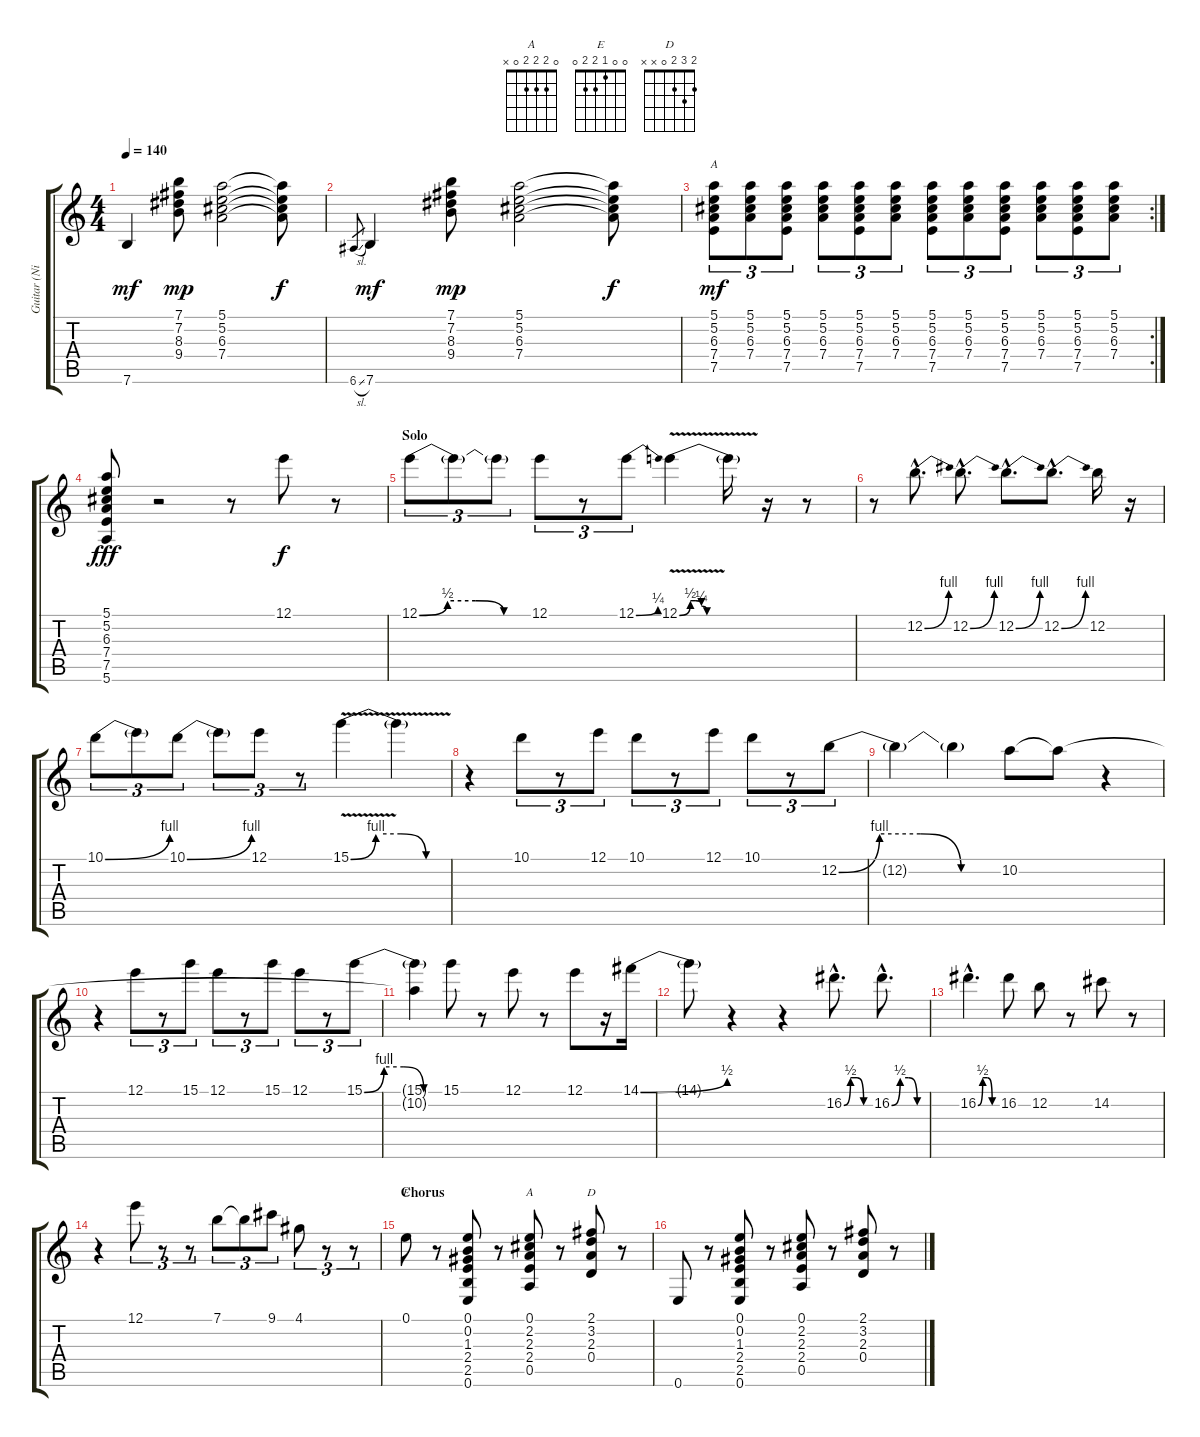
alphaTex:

\track ("Guitar (Nigel Tufnel)" "Guitar (Ni") {instrument overdrivenguitar}
\staff {score tabs}
\tuning (E4 B3 G3 D3 A2 E2) {hide}
\chord ("A" 5 5 6 7 7 5) {firstfret 5 barre 5}
\chord ("E" 0 0 1 2 2 0)
\chord ("A" 0 2 2 2 0 x)
\chord ("D" 2 3 2 0 x x)
\ts (4 4)
\tempo 140
\clef g2
\ks c
7.6.4{dy mf volume 5} (7.1 7.2 8.3 9.4).8{dy mp} (5.1 5.2 6.3 7.4).2 (5.1{t} 5.2{t} 6.3{t} 7.4{t}).8{dy f} |
6.6{sl}.8{gr} 7.6.4{dy mf} (7.1 7.2 8.3 9.4).8{dy mp} (5.1 5.2 6.3 7.4).2 (5.1{t} 5.2{t} 6.3{t} 7.4{t}).8{dy f} |
\rc 2
(5.1 5.2 6.3 7.4 7.5).8{tu (3 2) ch "A" dy mf} (5.1 5.2 6.3 7.4).8{tu (3 2)} (5.1 5.2 6.3 7.4 7.5).8{tu (3 2)} (5.1 5.2 6.3 7.4).8{tu (3 2)} (5.1 5.2 6.3 7.4 7.5).8{tu (3 2)} (5.1 5.2 6.3 7.4).8{tu (3 2)} (5.1 5.2 6.3 7.4 7.5).8{tu (3 2)} (5.1 5.2 6.3 7.4).8{tu (3 2)} (5.1 5.2 6.3 7.4 7.5).8{tu (3 2)} (5.1 5.2 6.3 7.4).8{tu (3 2)} (5.1 5.2 6.3 7.4 7.5).8{tu (3 2)} (5.1 5.2 6.3 7.4).8{tu (3 2)} |
(5.1 5.2 6.3 7.4 7.5 5.6).8{dy fff} r.2 r.8 12.1.8{dy f volume 10} r.8 |
\section ("" "Solo")
12.1{be (custom 0 0 15 2 30 2 45 0 60 0)}.8{tu (3 2)} 12.1{t}.8{tu (3 2)} 12.1{t}.8{tu (3 2)} 12.1.8{tu (3 2)} r.8{tu (3 2)} 12.1{be (bend 0 0 60 1)}.8{tu (3 2)} 12.1{be (custom 0 0 8 2 12 2 16 1 20 0 35 0 60 0) v}.4 12.1{t}.16 r.16 r.8 |
r.8 12.2{be (bend 0 0 60 4) hac}.8{d} 12.2{be (bend 0 0 60 4) hac}.8{d} 12.2{be (bend 0 0 60 4) hac}.8{d} 12.2{be (bend 0 0 60 4) hac}.8{d} 12.2.16 r.16 |
10.1{be (bend 0 0 60 4)}.8{tu (3 2)} 10.1{t}.8{tu (3 2)} 10.1{be (bend 0 0 60 4)}.8{tu (3 2)} 10.1{t}.8{tu (3 2)} 12.1.8{tu (3 2)} r.8{tu (3 2)} 15.1{be (custom 0 0 15 4 30 4 45 0 60 0) v}.4 15.1{t}.4 |
r.4 10.1.8{tu (3 2)} r.8{tu (3 2)} 12.1.8{tu (3 2)} 10.1.8{tu (3 2)} r.8{tu (3 2)} 12.1.8{tu (3 2)} 10.1.8{tu (3 2)} r.8{tu (3 2)} 12.2{be (custom 0 0 15 4 30 4 45 0 60 0)}.8{tu (3 2)} |
12.2{t}.4 12.2{t}.4 10.2.8 10.2{t}.8 r.4 |
r.4 12.1.8{tu (3 2)} r.8{tu (3 2)} 15.1.8{tu (3 2)} 12.1.8{tu (3 2)} r.8{tu (3 2)} 15.1.8{tu (3 2)} 12.1.8{tu (3 2)} r.8{tu (3 2)} 15.1{be (custom 0 0 15 4 30 4 45 0 60 0)}.8{tu (3 2)} |
(15.1{t} 10.2{t}).4 15.1.8 r.8 12.1.8 r.8 12.1.8 r.16 14.1{be (bend 0 0 60 2)}.16 |
14.1{t}.8 r.4 r.4 16.2{be (custom 0 0 15 2 30 2 45 0 60 0) hac}.8{d} 16.2{be (custom 0 0 15 2 30 2 45 0 60 0) hac}.8{d} |
16.2{be (custom 0 0 15 2 30 2 45 0 60 0) hac}.4{d} 16.2.8 12.2.8 r.8 14.2.8 r.8 |
r.4 12.1.8{tu (3 2)} r.8{tu (3 2)} r.8{tu (3 2)} 7.1.8{tu (3 2)} 7.1{t}.8{tu (3 2)} 9.1.8{tu (3 2)} 4.1.8{tu (3 2)} r.8{tu (3 2)} r.8{tu (3 2)} |
\section ("" "Chorus")
0.1.8{ch "E"} r.8 (0.1 0.2 1.3 2.4 2.5 0.6).8{volume 0} r.8 (0.1 2.2 2.3 2.4 0.5).8{ch "A"} r.8 (2.1 3.2 2.3 0.4).8{ch "D"} r.8 |
0.6.8 r.8 (0.1 0.2 1.3 2.4 2.5 0.6).8 r.8 (0.1 2.2 2.3 2.4 0.5).8 r.8 (2.1 3.2 2.3 0.4).8 r.8
